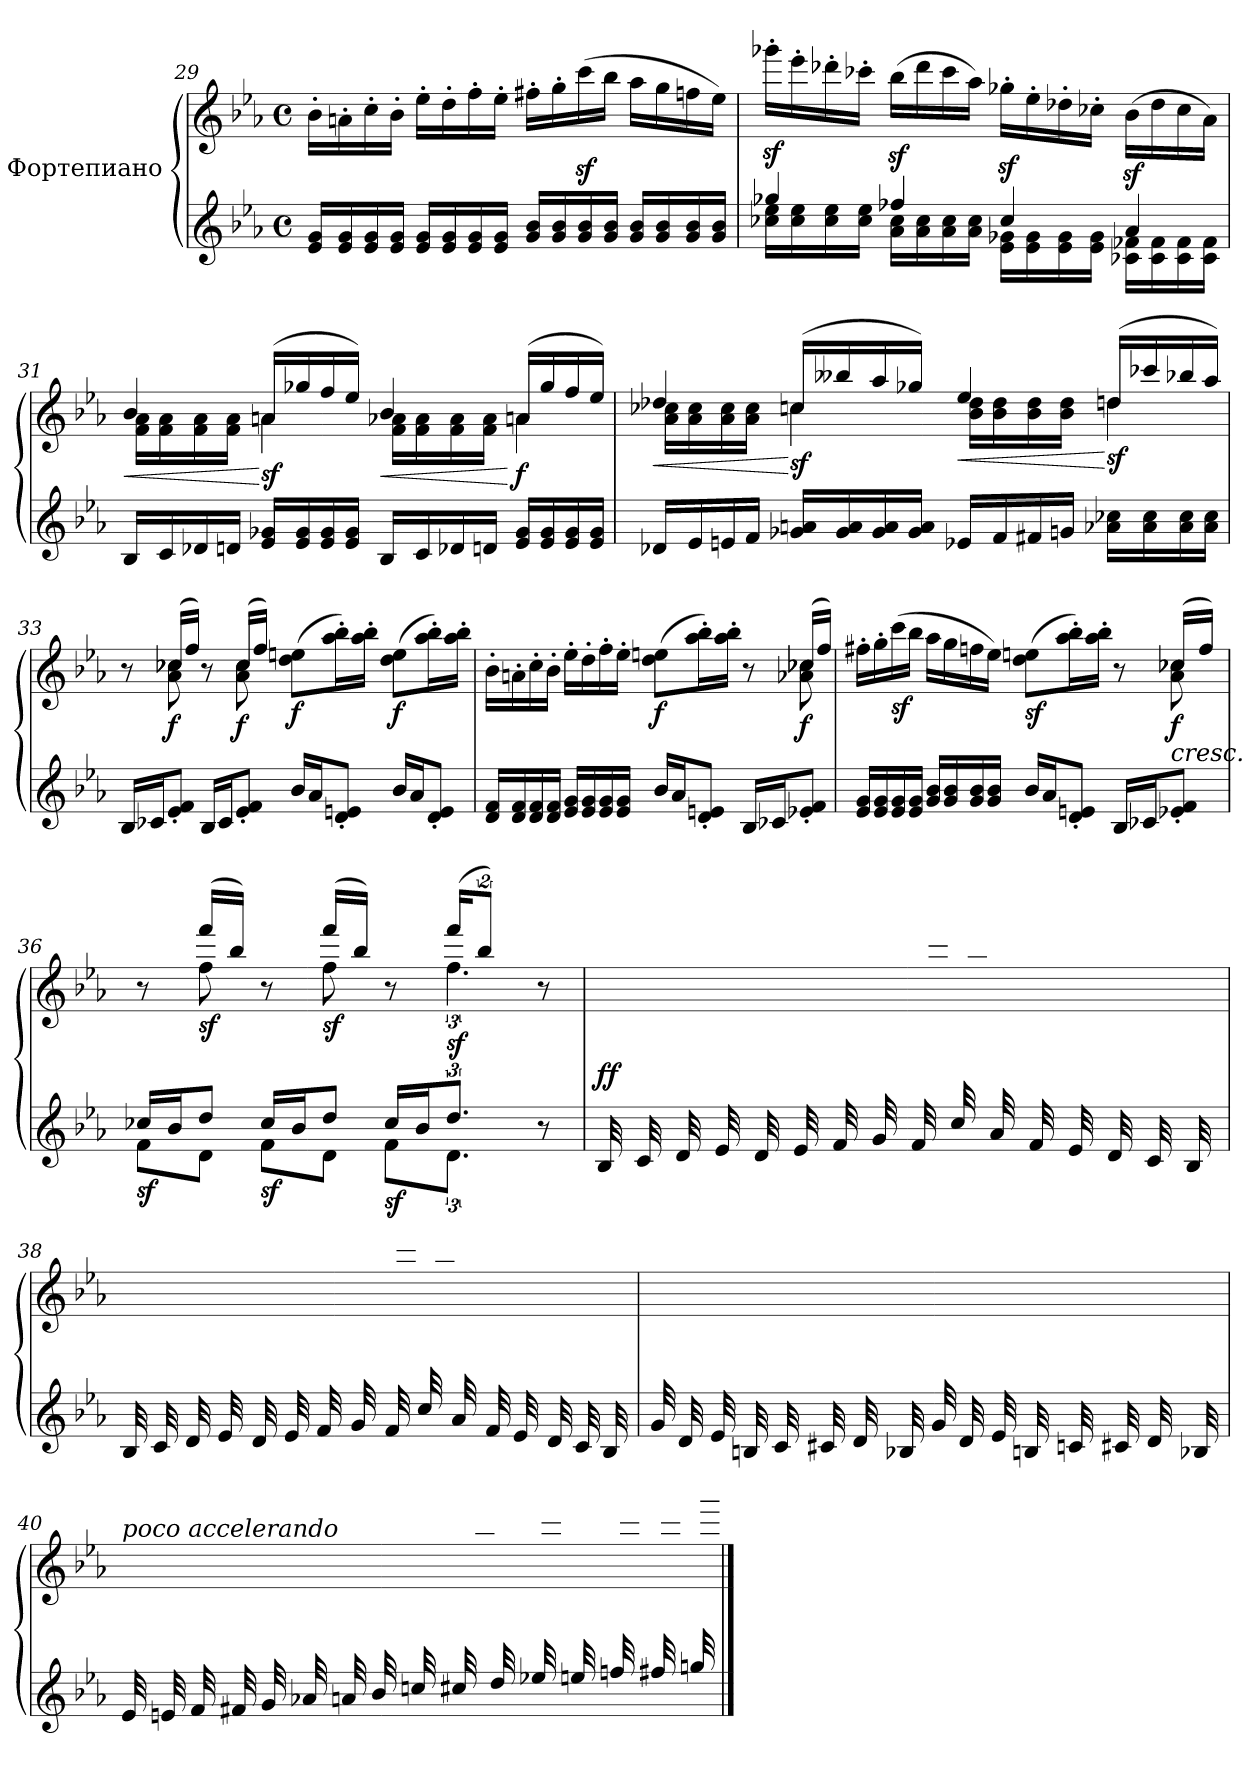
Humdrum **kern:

**kern	**kern	**dynam
*part1	*part1	*part1
*staff2	*staff1	*staff1/2
*I"Фортепиано	*	*
!!LO:PB:g=z
*clefG2	*clefG2	*
*k[b-e-a-]	*k[b-e-a-]	*
*M4/4	*M4/4	*
*met(c)	*met(c)	*
=29	=29	=29
16e-/ 16g/LL	16b-'\LL	.
16e-/ 16g/	16an'\	.
16e-/ 16g/	16cc'\	.
16e-/ 16g/JJ	16b-'\JJ	.
16e-/ 16g/LL	16ee-'\LL	.
16e-/ 16g/	16dd'\	.
16e-/ 16g/	16ff'\	.
16e-/ 16g/JJ	16ee-'\JJ	.
16g/ 16b-/LL	16ff#X'\LL	.
16g/ 16b-/	16gg'\	.
16g/ 16b-/	(16cccz<\	.
16g/ 16b-/JJ	16bb-\JJ	.
16g/ 16b-/LL	16aa-\LL	.
16g/ 16b-/	16gg\	.
16g/ 16b-/	16ffn\	.
16g/ 16b-/JJ	16ee-\JJ)	.
=30	=30	=30
*^	*	*
16cc-X\ 16ee-\LL	4gg-X/	16ggg-Xz<'\LL	.
16cc-\ 16ee-\	.	16eee-'\	.
16cc-\ 16ee-\	.	16ddd-X'\	.
16cc-\ 16ee-\JJ	.	16ccc-X'\JJ	.
16a-\ 16cc-\LL	4ff-X/	(16bb-z<\LL	.
16a-\ 16cc-\	.	16ddd-\	.
16a-\ 16cc-\	.	16ccc-\	.
16a-\ 16cc-\JJ	.	16aa-\JJ)	.
16e-\ 16g-X\LL	4cc-/	16gg-Xz<'\LL	.
16e-\ 16g-\	.	16ee-'\	.
16e-\ 16g-\	.	16dd-X'\	.
16e-\ 16g-\JJ	.	16cc-X'\JJ	.
16c-X\ 16f-X\LL	4a-/	(16b-z<\LL	.
16c-\ 16f-\	.	16dd-\	.
16c-\ 16f-\	.	16cc-\	.
16c-\ 16f-\JJ	.	16a-\JJ)	.
*v	*v	*	*
!!LO:LB:g=z
=31	=31	=31
!	!	!LO:HP:b
*	*^	*
16B-/LL	4b-/	16f\ 16a-\LL	<
16c/	.	16f\ 16a-\	.
16d-X/	.	16f\ 16a-\	.
16dn/JJ	.	16f\ 16a-\JJ	.
!	!	!	!LO:DY:n=1:b
16e-/ 16g-X/LL	(16an/LL	4a\	[ sf
16e-/ 16g-/	16gg-X/	.	.
16e-/ 16g-/	16ff/	.	.
16e-/ 16g-/JJ	16ee-/JJ)	.	.
!	!	!	!LO:HP:b
16B-/LL	4b-/	16f\ 16a-X\LL	<
16c/	.	16f\ 16a-\	.
16d-X/	.	16f\ 16a-\	.
16dn/JJ	.	16f\ 16a-\JJ	.
!	!	!	!LO:DY:n=2:b
16e-/ 16g-/LL	(16an/LL	4a\	[ f
16e-/ 16g-/	16gg-/	.	.
16e-/ 16g-/	16ff/	.	.
16e-/ 16g-/JJ	16ee-/JJ)	.	.
!!LO:LB:g=z	!!
=32	=32	=32	=32
!	!	!	!LO:HP:b
16d-X/LL	4dd-X/	16a-\ 16cc-X\LL	<
16e-/	.	16a-\ 16cc-\	.
16en/	.	16a-\ 16cc-\	.
16f/JJ	.	16a-\ 16cc-\JJ	.
!	!	!	!LO:DY:n=1:b
16g-X/ 16an/LL	(16ccn/LL	4cc\	[ sf
16g-/ 16a/	16bb--X/	.	.
16g-/ 16a/	16aa-/	.	.
16g-/ 16a/JJ	16gg-X/JJ)	.	.
!	!	!	!LO:HP:b
16e-X/LL	4ee-/	16b-\ 16dd-\LL	<
16f/	.	16b-\ 16dd-\	.
16f#X/	.	16b-\ 16dd-\	.
16gn/JJ	.	16b-\ 16dd-\JJ	.
!	!	!	!LO:DY:n=2:b
16a-X\ 16cc-X\LL	(16ddn/LL	4dd\	[ sf
16a-\ 16cc-\	16ccc-X/	.	.
16a-\ 16cc-\	16bb-X/	.	.
16a-\ 16cc-\JJ	16aa-/JJ)	.	.
!!LO:LB:g=z	!!
=33	=33	=33	=33
16B-/LL	8r	8ryy	.
16c-X/J	.	.	.
!	!	!	!LO:DY:b
8e-/' 8f/'J	(16cc-X/LL	8a-\ 8cc-\	f
.	16ff/JJ)	.	.
16B-/LL	8r	8ryy	.
16c-/J	.	.	.
!	!	!	!LO:DY:b
8e-/' 8f/'J	(16cc-/LL	8a-\ 8cc-\	f
.	16ff/JJ)	.	.
!	!	!	!LO:DY:b
16b-/LL	(8dd\ 8een\L	2ryy	f
16a-/J	.	.	.
8d/' 8en/'J	16aa-\' 16bb-\'L)	.	.
.	16aa-\' 16bb-\'JJ	.	.
!	!	!	!LO:DY:b
16b-/LL	(8dd\ 8ee\L	.	f
16a-/J	.	.	.
8d/' 8e/'J	16aa-\' 16bb-\'L)	.	.
.	16aa-\' 16bb-\'JJ	.	.
=34	=34	=34	=34
16d/ 16f/LL	16b-'\LL	2..ryy	.
16d/ 16f/	16an'\	.	.
16d/ 16f/	16cc'\	.	.
16d/ 16f/JJ	16b-'\JJ	.	.
16e-/ 16g/LL	16ee-'\LL	.	.
16e-/ 16g/	16dd'\	.	.
16e-/ 16g/	16ff'\	.	.
16e-/ 16g/JJ	16ee-'\JJ	.	.
!	!	!	!LO:DY:b
16b-/LL	(8dd\ 8een\L	.	f
16a-/J	.	.	.
8d/' 8en/'J	16aa-\' 16bb-\'L)	.	.
.	16aa-\' 16bb-\'JJ	.	.
16B-/LL	8r	.	.
16c-X/J	.	.	.
!	!	!	!LO:DY:b
8e-X/' 8f/'J	(16cc-X/LL	8a-X\ 8cc-\	f
.	16ff/JJ)	.	.
!!LO:LB:g=z	!!
=35	=35	=35	=35
16e-/ 16g/LL	16ff#X'\LL	2..ryy	.
16e-/ 16g/	16gg'\	.	.
!	!	!	!LO:DY:b
16e-/ 16g/	(>16ccc\	.	sf
16e-/ 16g/JJ	16bb-\JJ	.	.
16g/ 16b-/LL	16aa-\LL	.	.
16g/ 16b-/	16gg\	.	.
16g/ 16b-/	16ffn\	.	.
16g/ 16b-/JJ	16ee-\JJ)	.	.
!	!	!	!LO:DY:b
16b-/LL	(>8dd\ 8een\L	.	sf
16a-/J	.	.	.
8d/' 8en/'J	16aa-\' 16bb-\'L)	.	.
.	16aa-\' 16bb-\'JJ	.	.
16B-/LL	8r	.	.
16c-X/J	.	.	.
!LO:TX:a:i:t=cresc.	!	!	!
!	!	!	!LO:DY:b
8e-X/' 8f/'J	(16cc-X/LL	8a-\ 8cc-\	f
.	16ff/JJ)	.	.
=36	=36	=36	=36
*^	*	*	*
!	!	!	!	!LO:DY:b=2
16cc-X/LL	8f\L	8r	8ryy	sf
16b-/J	.	.	.	.
!	!	!	!	!LO:DY:b
8dd/J	8d\J	(16fff/LL	8ff\	sf
.	.	16bb-/JJ)	.	.
!	!	!	!	!LO:DY:b=2
16cc-/LL	8f\L	8r	8ryy	sf
16b-/J	.	.	.	.
!	!	!	!	!LO:DY:b
8dd/J	8d\J	(16fff/LL	8ff\	sf
.	.	16bb-/JJ)	.	.
!	!	!	!	!LO:DY:b=2
16cc-/LL	8f\L	8r	8ryy	sf
16b-/J	.	.	.	.
!	!	!	!	!LO:DY:b
6.dd/J	6.d\J	(16fff/LL	6.ff\	sf
.	.	16%3bb-/JJ)	.	.
8r	8ryy	8r	8ryy	.
*	*	*v	*v	*
!!LO:PB:g=z
=37	=37	=37	=37
*	*	*MM85	*
*	*	*^	*
!	!	!LO:TX:a:B:t=Meno mosso semple capriccioso.	!	!
!	!	!	!	!LO:DY:b
*	*	*v	*v	*
32B-/LLL	1ryy	32ryy	ff
32ryy	.	32e-\ 32g\ 32b-\	.
32c/	.	32ryy	.
32ryy	.	32e-\ 32g\ 32b-\	.
32d/	.	32ryy	.
32ryy	.	32e-\ 32g\ 32b-\	.
32e-/	.	32ryy	.
32ryy	.	32g\ 32b-\ 32cc\JJJ	.
32d/LLL	.	32ryy	.
32ryy	.	32g\ 32b-\ 32ee-\	.
32e-/	.	32ryy	.
32ryy	.	32g\ 32b-\ 32ee-\	.
32f/	.	32ryy	.
32ryy	.	32b-\ 32dd\ 32ee-\	.
32g/	.	32ryy	.
32ryy	.	32b-\ 32dd\ 32ee-\JJJ	.
32f/LLL	.	32ryy	.
32ryy	.	32ee-\ 32aa-\ 32ccc\	.
32cc/	.	32ryy	.
32ryy	.	32ee-\ 32gg\ 32aa-\	.
32a-/	.	32ryy	.
32ryy	.	32cc\ 32ee-\ 32ff\	.
32f/	.	32ryy	.
32ryy	.	32a-\ 32cc\ 32ee-\JJJ	.
32e-/LLL	.	32ryy	.
32ryy	.	32g\ 32b-\ 32cc\	.
32d/	.	32ryy	.
32ryy	.	32g\ 32b-\ 32dd\	.
32c/	.	32ryy	.
32ryy	.	32g\ 32b-\ 32ee-\	.
32B-/	.	32ryy	.
32ryy	.	32g\ 32b-\ 32gg\JJJ	.
!!LO:LB:g=z
=38	=38	=38	=38
32B-/LLL	1ryy	32ryy	.
32ryy	.	32e-\ 32g\ 32b-\	.
32c/	.	32ryy	.
32ryy	.	32e-\ 32g\ 32b-\	.
32d/	.	32ryy	.
32ryy	.	32e-\ 32g\ 32b-\	.
32e-/	.	32ryy	.
32ryy	.	32g\ 32b-\ 32cc\JJJ	.
32d/LLL	.	32ryy	.
32ryy	.	32g\ 32b-\ 32ee-\	.
32e-/	.	32ryy	.
32ryy	.	32g\ 32b-\ 32ee-\	.
32f/	.	32ryy	.
32ryy	.	32b-\ 32dd\ 32ee-\	.
32g/	.	32ryy	.
32ryy	.	32b-\ 32dd\ 32ee-\JJJ	.
32f/LLL	.	32ryy	.
32ryy	.	32ee-\ 32aa-\ 32ccc\	.
32cc/	.	32ryy	.
32ryy	.	32ee-\ 32gg\ 32aa-\	.
32a-/	.	32ryy	.
32ryy	.	32cc\ 32ee-\ 32ff\	.
32f/	.	32ryy	.
32ryy	.	32a-\ 32cc\ 32ee-\JJJ	.
32e-/LLL	.	32ryy	.
32ryy	.	32g\ 32b-\ 32cc\	.
32d/	.	32ryy	.
32ryy	.	32g\ 32b-\ 32dd\	.
32c/	.	32ryy	.
32ryy	.	32g\ 32b-\ 32ee-\	.
32B-/	.	32ryy	.
32ryy	.	32g\ 32b-\ 32gg\JJJ	.
!!LO:LB:g=z
=39	=39	=39	=39
32g/LLL	1ryy	32ryy	.
32ryy	.	32b-\ 32ee-\ 32gg\	.
32d/	.	32ryy	.
32ryy	.	32f#X\ 32b-\ 32dd\	.
32e-/	.	32ryy	.
32ryy	.	32g\ 32b-\ 32ee-\	.
32Bn/	.	32ryy	.
32ryy	.	32e-\ 32g\ 32bn\JJJ	.
32c/LLL	.	32ryy	.
32ryy	.	32e-\ 32g\ 32cc\	.
32c#X/	.	32ryy	.
32ryy	.	32e-\ 32g\ 32cc#X\	.
32d/	.	32ryy	.
32ryy	.	32g\ 32b-X\ 32dd\	.
32B-X/	.	32ryy	.
32ryy	.	32a-\ 32dd\ 32ff\JJJ	.
32g/LLL	.	32ryy	.
32ryy	.	32b-\ 32ee-\ 32gg\	.
32d/	.	32ryy	.
32ryy	.	32f#\ 32b-\ 32dd\	.
32e-/	.	32ryy	.
32ryy	.	32g\ 32b-\ 32ee-\	.
32Bn/	.	32ryy	.
32ryy	.	32e-\ 32g\ 32bn\JJJ	.
32cn/LLL	.	32ryy	.
32ryy	.	32e-\ 32g\ 32ccn\	.
32c#X/	.	32ryy	.
32ryy	.	32e-\ 32g\ 32cc#X\	.
32d/	.	32ryy	.
32ryy	.	32g\ 32b-X\ 32dd\	.
32B-X/	.	32ryy	.
32ryy	.	32a-\ 32dd\ 32ff\JJJ	.
!!LO:LB:g=z
=40	=40	=40	=40
!	!	!LO:TX:a:i:t=poco accelerando	!
32e-/LLL	1ryy	32ryy	.
32ryy	.	32g\	.
32en/	.	32ryy	.
32ryy	.	32g\ 32cc\	.
32f/	.	32ryy	.
32ryy	.	32an\	.
32f#X/	.	32ryy	.
32ryy	.	32a\ 32dd\JJJ	.
32g/LLL	.	32ryy	.
*	*	*MM100	*
32ryy	.	32b-\	.
32a-X/	.	32ryy	.
32ryy	.	32cc\ 32ff\	.
32an/	.	32ryy	.
32ryy	.	32cc#X\	.
32b-/	.	32ryy	.
32ryy	.	32dd\ 32gg\JJJ	.
32ccn/LLL	.	32ryy	.
*	*	*MM110	*
32ryy	.	32ee-\	.
32cc#X/	.	32ryy	.
32ryy	.	32een\ 32aan\	.
32dd/	.	32ryy	.
32ryy	.	32ff#X\	.
32ee-X/	.	32ryy	.
32ryy	.	32gg\ 32ccc\JJJ	.
32een/LLL	.	32ryy	.
32ryy	.	32gg#X\	.
32ffn/	.	32ryy	.
32ryy	.	32aa\ 32ddd\	.
32ff#X/	.	32ryy	.
32ryy	.	32bb-\ 32ddd\	.
32ggn/	.	32ryy	.
32ryy	.	32bb-\ 32ggg\JJJ	.
*v	*v	*	*
==	==	==
*-	*-	*-
